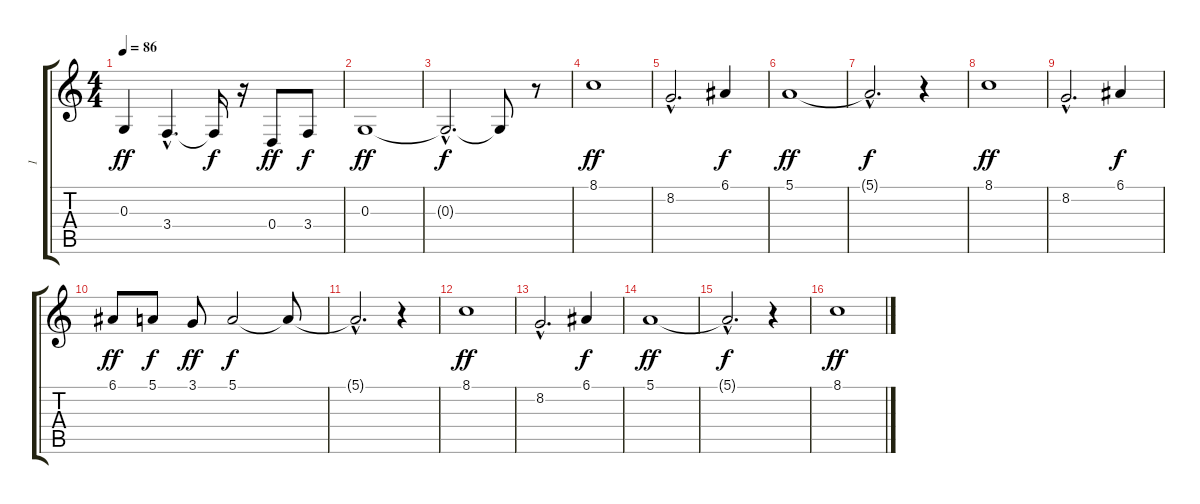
\track ("1" "1") {instrument englishhorn}
\staff {score tabs}
\tuning (E4 B3 G3 D3 A2 E2) {hide}
\ts (4 4)
\tempo 86
\clef g2
\ks c
0.3.4{dy ff} 3.4{hac}.4{d} 3.4{t}.16{dy f} r.16 0.4.8{dy ff} 3.4.8{dy f} |
0.3.1{dy ff} |
0.3{hac t}.2{d dy f} 0.3{t}.8 r.8 |
8.1.1{dy ff} |
8.2{hac}.2{d} 6.1.4{dy f} |
5.1.1{dy ff} |
5.1{hac t}.2{d dy f} r.4 |
8.1.1{dy ff} |
8.2{hac}.2{d} 6.1.4{dy f} |
6.1.8{dy ff} 5.1.8{dy f} 3.1.8{dy ff} 5.1.2{dy f} 5.1{t}.8 |
5.1{hac t}.2{d} r.4 |
8.1.1{dy ff} |
8.2{hac}.2{d} 6.1.4{dy f} |
5.1.1{dy ff} |
5.1{hac t}.2{d dy f} r.4 |
8.1.1{dy ff}
